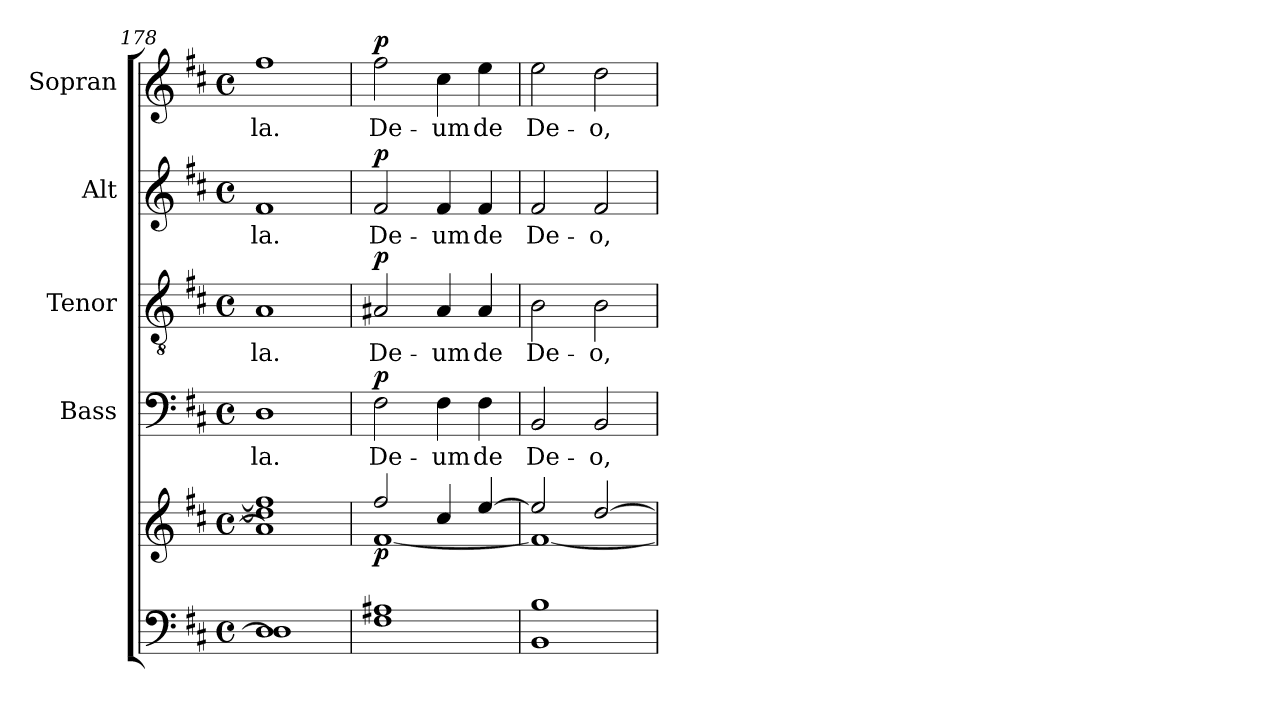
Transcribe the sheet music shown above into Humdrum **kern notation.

**kern	**kern	**dynam	**kern	**text	**dynam	**kern	**text	**dynam	**kern	**text	**dynam	**kern	**text	**dynam
*part5	*part5	*part5	*part4	*part4	*part4	*part3	*part3	*part3	*part2	*part2	*part2	*part1	*part1	*part1
*staff6	*staff5	*staff5/6	*staff4	*staff4	*staff4	*staff3	*staff3	*staff3	*staff2	*staff2	*staff2	*staff1	*staff1	*staff1
*	*	*	*I"Bass	*	*	*I"Tenor	*	*	*I"Alt	*	*	*I"Sopran	*	*
*	*	*	*I'B.	*	*	*I'T.	*	*	*I'A.	*	*	*I'S.	*	*
*clefF4	*clefG2	*	*clefF4	*	*	*clefGv2	*	*	*clefG2	*	*	*clefG2	*	*
*k[f#c#]	*k[f#c#]	*	*k[f#c#]	*	*	*k[f#c#]	*	*	*k[f#c#]	*	*	*k[f#c#]	*	*
*D:	*D:	*	*D:	*	*	*D:	*	*	*D:	*	*	*D:	*	*
*M4/4	*M4/4	*	*M4/4	*	*	*M4/4	*	*	*M4/4	*	*	*M4/4	*	*
*met(c)	*met(c)	*	*met(c)	*	*	*met(c)	*	*	*met(c)	*	*	*met(c)	*	*
=178	=178	=178	=178	=178	=178	=178	=178	=178	=178	=178	=178	=178	=178	=178
*^	*^	*	*	*	*	*	*	*	*	*	*	*	*	*
!	!	!	!	!	!	!LO:LY:b	!	!	!LO:LY:b	!	!	!LO:LY:b	!	!	!LO:LY:b	!
1D	1D]	1dd] 1ff#]	1a]	.	1D	-la.	.	1A	-la.	.	1f#	-la.	.	1ff#	-la.	.
=179	=179	=179	=179	=179	=179	=179	=179	=179	=179	=179	=179	=179	=179	=179	=179	=179
!	!	!	!	!LO:DY:b	!	!LO:LY:b	!LO:DY:a	!	!LO:LY:b	!LO:DY:a	!	!LO:LY:b	!LO:DY:a	!	!LO:LY:b	!LO:DY:a
1A#X	1F#	2ff#/	[<1f#	p	2F#\	De-	p	2A#X/	De-	p	2f#/	De-	p	2ff#\	De-	p
!	!	!	!	!	!	!LO:LY:b	!	!	!LO:LY:b	!	!	!LO:LY:b	!	!	!LO:LY:b	!
.	.	4cc#/	.	.	4F#\	-um	.	4A#/	-um	.	4f#/	-um	.	4cc#\	-um	.
!	!	!	!	!	!	!LO:LY:b	!	!	!LO:LY:b	!	!	!LO:LY:b	!	!	!LO:LY:b	!
.	.	[>4ee/	.	.	4F#\	de	.	4A#/	de	.	4f#/	de	.	4ee\	de	.
!!LO:PB:g=z
=180	=180	=180	=180	=180	=180	=180	=180	=180	=180	=180	=180	=180	=180	=180	=180	=180
!	!	!	!	!	!	!LO:LY:b	!	!	!LO:LY:b	!	!	!LO:LY:b	!	!	!LO:LY:b	!
1B	1BB	2ee/]	1f#_	.	2BB/	De-	.	2B\	De-	.	2f#/	De-	.	2ee\	De-	.
!	!	!	!	!	!	!LO:LY:b	!	!	!LO:LY:b	!	!	!LO:LY:b	!	!	!LO:LY:b	!
.	.	[>2dd/	.	.	2BB/	-o,	.	2B\	-o,	.	2f#/	-o,	.	2dd\	-o,	.
*v	*v	*	*	*	*	*	*	*	*	*	*	*	*	*	*	*
*	*v	*v	*	*	*	*	*	*	*	*	*	*	*	*	*
=	=	=	=	=	=	=	=	=	=	=	=	=	=	=
*-	*-	*-	*-	*-	*-	*-	*-	*-	*-	*-	*-	*-	*-	*-
